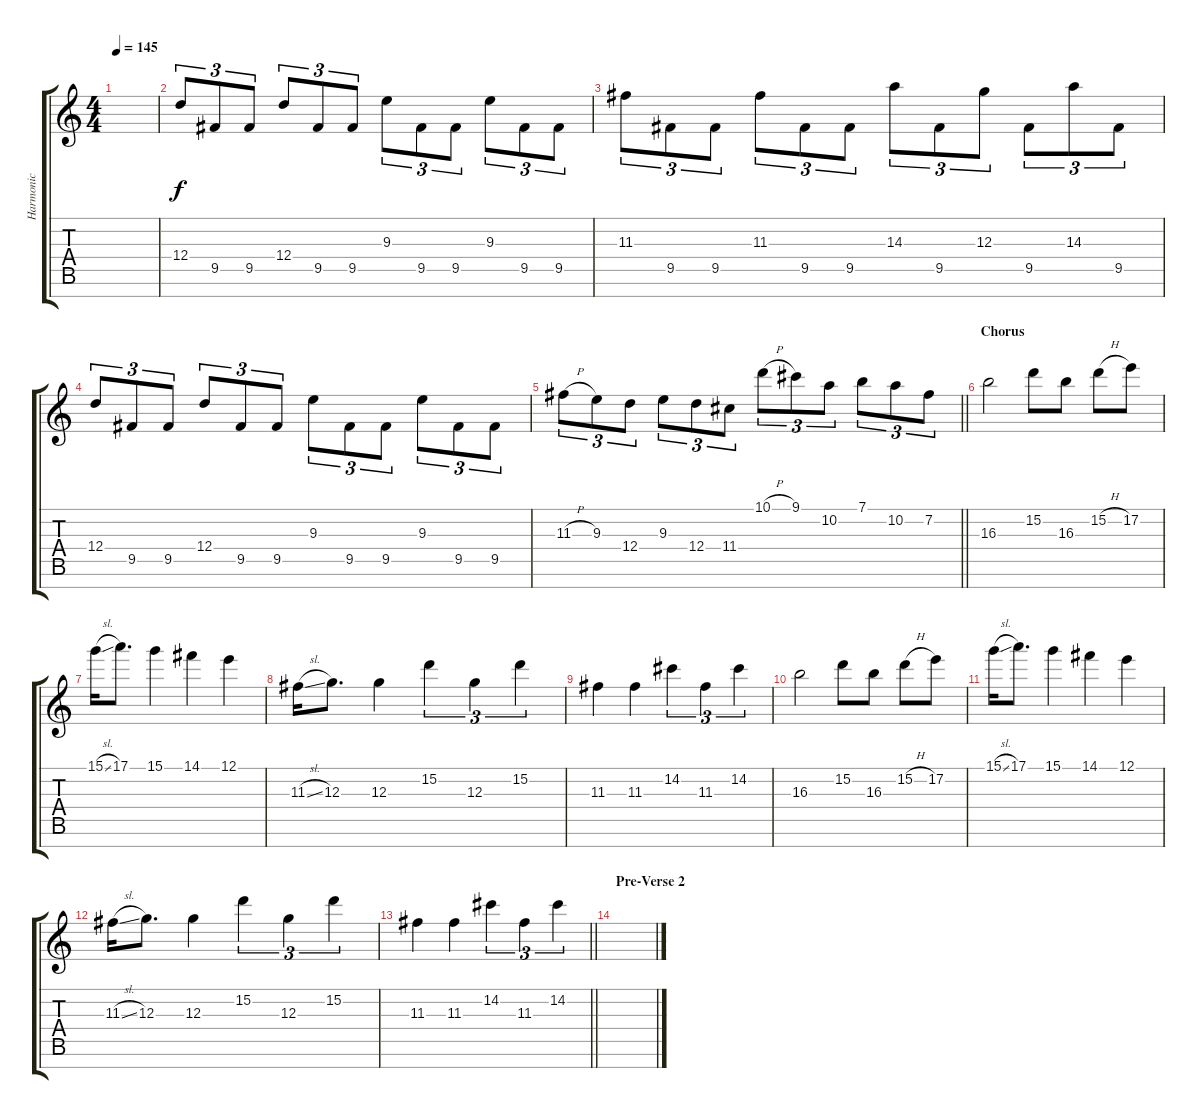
\track ("Harmonic" "Harmonic") {instrument distortionguitar}
\staff {score tabs}
\tuning (E4 B3 G3 D3 A2 E2 B1) {hide}
\ts (4 4)
\tempo 145
\clef g2
\ks c
|
12.4.8{tu (3 2)} 9.5.8{tu (3 2)} 9.5.8{tu (3 2)} 12.4.8{tu (3 2)} 9.5.8{tu (3 2)} 9.5.8{tu (3 2)} 9.3.8{tu (3 2)} 9.5.8{tu (3 2)} 9.5.8{tu (3 2)} 9.3.8{tu (3 2)} 9.5.8{tu (3 2)} 9.5.8{tu (3 2)} |
11.3.8{tu (3 2)} 9.5.8{tu (3 2)} 9.5.8{tu (3 2)} 11.3.8{tu (3 2)} 9.5.8{tu (3 2)} 9.5.8{tu (3 2)} 14.3.8{tu (3 2)} 9.5.8{tu (3 2)} 12.3.8{tu (3 2)} 9.5.8{tu (3 2)} 14.3.8{tu (3 2)} 9.5.8{tu (3 2)} |
12.4.8{tu (3 2)} 9.5.8{tu (3 2)} 9.5.8{tu (3 2)} 12.4.8{tu (3 2)} 9.5.8{tu (3 2)} 9.5.8{tu (3 2)} 9.3.8{tu (3 2)} 9.5.8{tu (3 2)} 9.5.8{tu (3 2)} 9.3.8{tu (3 2)} 9.5.8{tu (3 2)} 9.5.8{tu (3 2)} |
\barLineRight lightlight
11.3{h}.8{tu (3 2)} 9.3.8{tu (3 2)} 12.4.8{tu (3 2)} 9.3.8{tu (3 2)} 12.4.8{tu (3 2)} 11.4.8{tu (3 2)} 10.1{h}.8{tu (3 2)} 9.1.8{tu (3 2)} 10.2.8{tu (3 2)} 7.1.8{tu (3 2)} 10.2.8{tu (3 2)} 7.2.8{tu (3 2)} |
\section ("" "Chorus")
16.3.2 15.2.8 16.3.8 15.2{h}.8 17.2.8 |
15.1{sl}.16 17.1.8{d} 15.1.4 14.1.4 12.1.4 |
11.3{sl}.16 12.3.8{d} 12.3.4 15.2.4{tu (3 2)} 12.3.4{tu (3 2)} 15.2.4{tu (3 2)} |
11.3.4 11.3.4 14.2.4{tu (3 2)} 11.3.4{tu (3 2)} 14.2.4{tu (3 2)} |
16.3.2 15.2.8 16.3.8 15.2{h}.8 17.2.8 |
15.1{sl}.16 17.1.8{d} 15.1.4 14.1.4 12.1.4 |
11.3{sl}.16 12.3.8{d} 12.3.4 15.2.4{tu (3 2)} 12.3.4{tu (3 2)} 15.2.4{tu (3 2)} |
\barLineRight lightlight
11.3.4 11.3.4 14.2.4{tu (3 2)} 11.3.4{tu (3 2)} 14.2.4{tu (3 2)} |
\section ("" "Pre-Verse 2")
